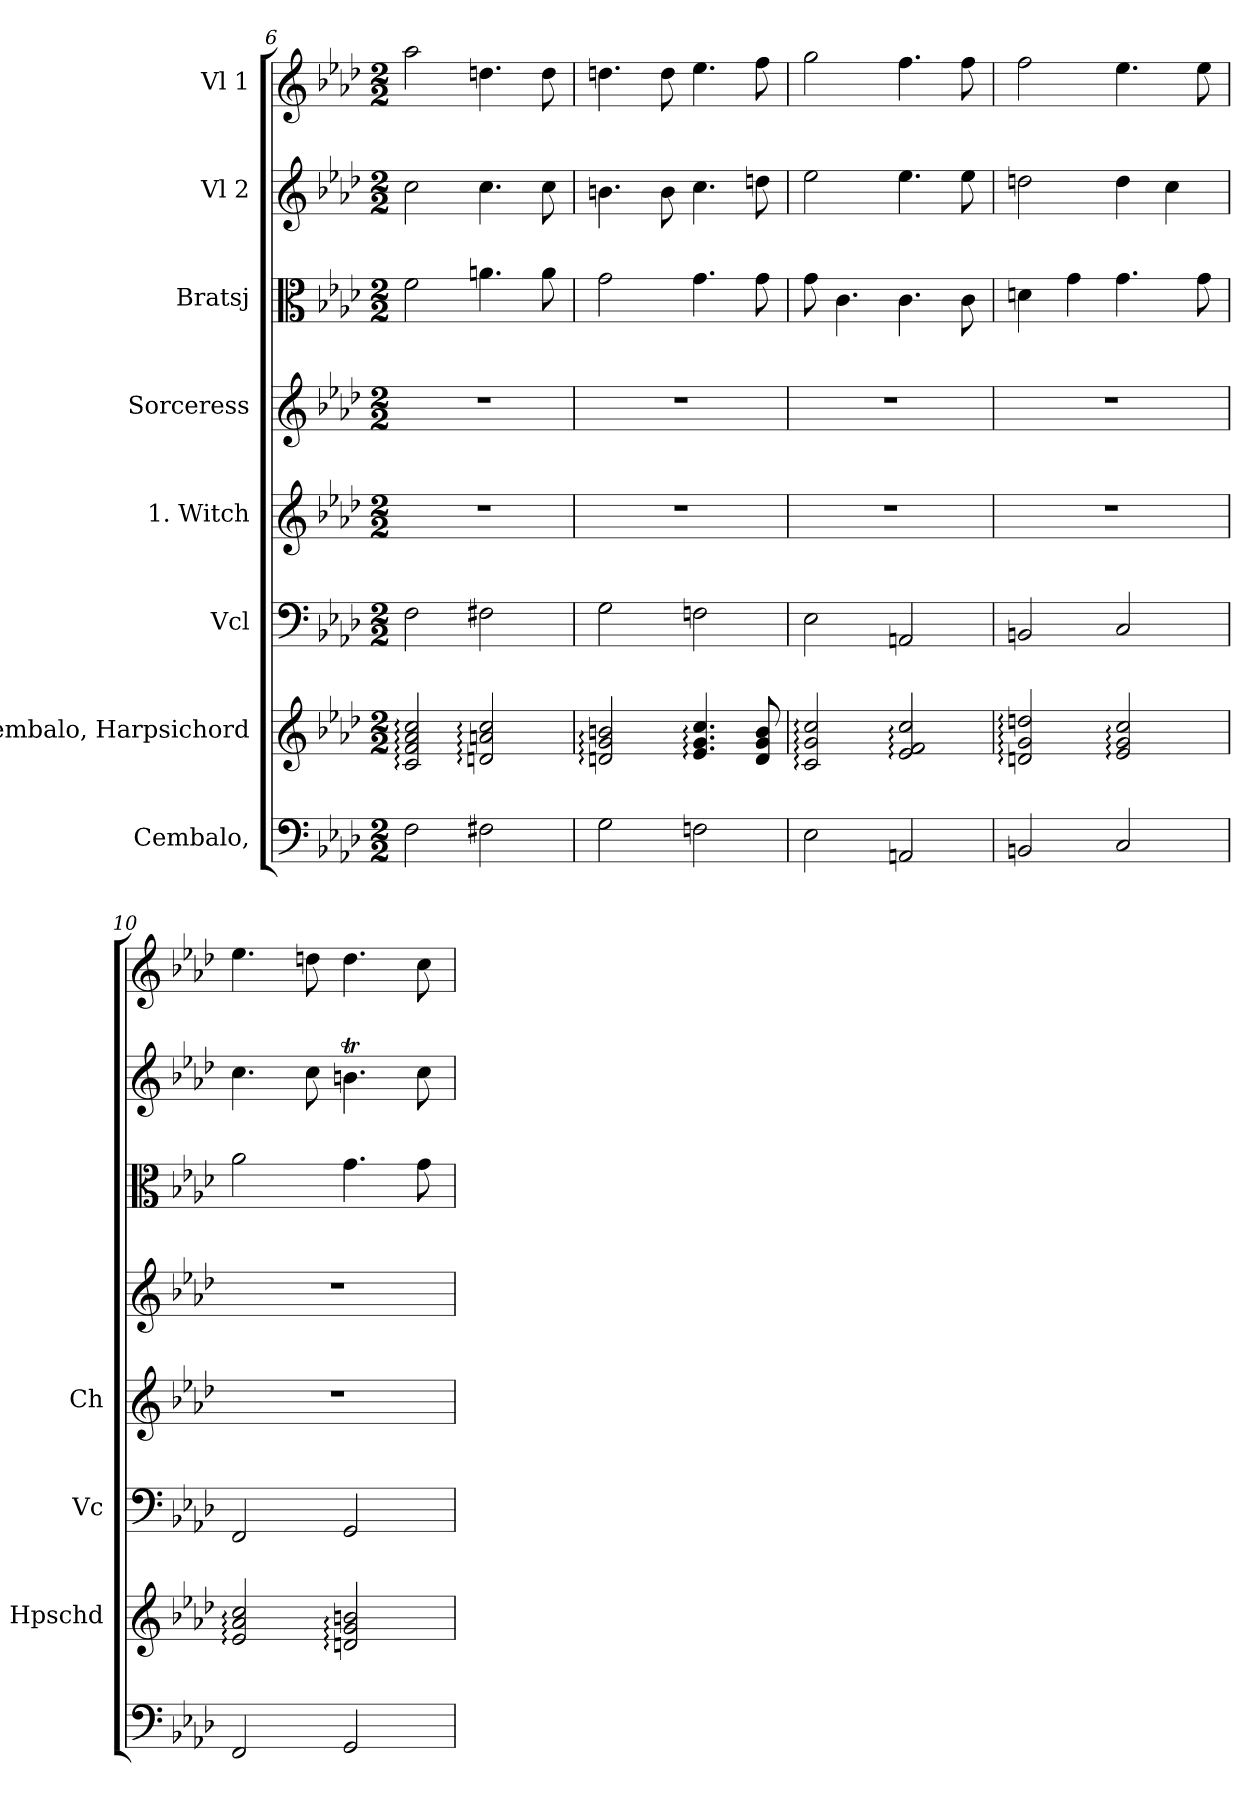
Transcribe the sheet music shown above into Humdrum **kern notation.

**kern	**kern	**kern	**kern	**kern	**kern	**kern	**kern
*part8	*part7	*part6	*part5	*part4	*part3	*part2	*part1
*staff8	*staff7	*staff6	*staff5	*staff4	*staff3	*staff2	*staff1
*I"Cembalo,	*I"Cembalo, Harpsichord	*I"Vcl	*I"1. Witch	*I"Sorceress	*I"Bratsj	*I"Vl 2	*I"Vl 1
*	*I'Hpschd	*I'Vc	*I'Ch	*	*	*	*
!!LO:PB:g=z
*clefF4	*clefG2	*clefF4	*clefG2	*clefG2	*clefC3	*clefG2	*clefG2
*k[b-e-a-d-]	*k[b-e-a-d-]	*k[b-e-a-d-]	*k[b-e-a-d-]	*k[b-e-a-d-]	*k[b-e-a-d-]	*k[b-e-a-d-]	*k[b-e-a-d-]
*M2/2	*M2/2	*M2/2	*M2/2	*M2/2	*M2/2	*M2/2	*M2/2
=6	=6	=6	=6	=6	=6	=6	=6
2F\	2c/: 2f/: 2a-/: 2cc/:	2F\	1r	1r	2f\	2cc\	2aa-\
2F#X\	2dn/: 2an/: 2cc/:	2F#X\	.	.	4.an\	4.cc\	4.ddn\
.	.	.	.	.	8a\	8cc\	8dd\
=7	=7	=7	=7	=7	=7	=7	=7
2G\	2dn/: 2g/: 2bn/:	2G\	1r	1r	2g\	4.bn\	4.ddn\
.	.	.	.	.	.	8b\	8dd\
2Fn\	4.e-/: 4.g/: 4.cc/:	2Fn\	.	.	4.g\	4.cc\	4.ee-\
.	8d/ 8g/ 8b/	.	.	.	8g\	8ddn\	8ff\
=8	=8	=8	=8	=8	=8	=8	=8
2E-\	2c/: 2g/: 2cc/:	2E-\	1r	1r	8g\	2ee-\	2gg\
.	.	.	.	.	4.c\	.	.
2AAn/	2e-/: 2f/: 2cc/:	2AAn/	.	.	4.c\	4.ee-\	4.ff\
.	.	.	.	.	8c\	8ee-\	8ff\
=9	=9	=9	=9	=9	=9	=9	=9
2BBn/	2dn/: 2g/: 2ddn/:	2BBn/	1r	1r	4dn\	2ddn\	2ff\
.	.	.	.	.	4g\	.	.
2C/	2e-/: 2g/: 2cc/:	2C/	.	.	4.g\	4dd\	4.ee-\
.	.	.	.	.	.	4cc\	.
.	.	.	.	.	8g\	.	8ee-\
=10	=10	=10	=10	=10	=10	=10	=10
2FF/	2e-/: 2a-/: 2cc/:	2FF/	1r	1r	2a-\	4.cc\	4.ee-\
.	.	.	.	.	.	8cc\	8ddn\
2GG/	2dn/: 2g/: 2bn/:	2GG/	.	.	4.g\	4.bnt\	4.dd\
.	.	.	.	.	8g\	8cc\	8cc\
=	=	=	=	=	=	=	=
*-	*-	*-	*-	*-	*-	*-	*-
